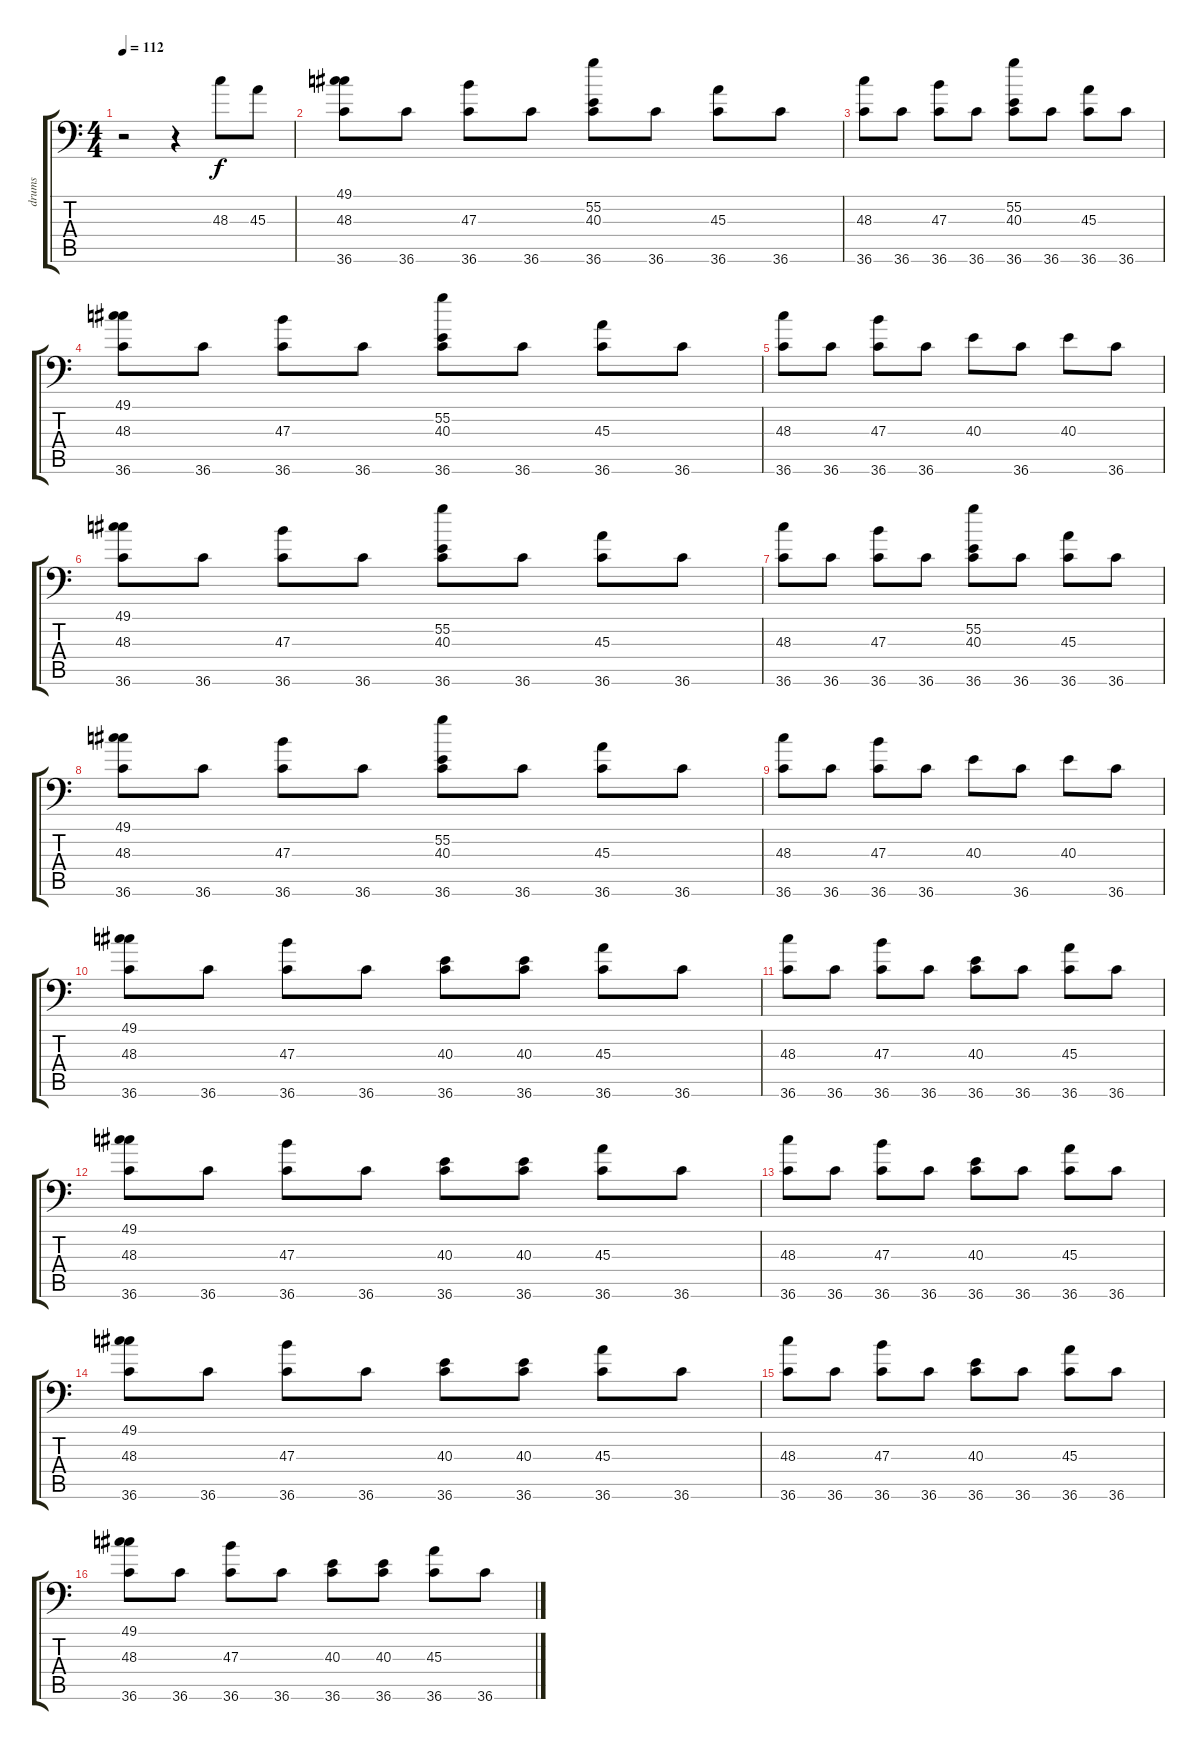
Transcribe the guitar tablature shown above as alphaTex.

\track ("drums" "drums") {instrument acousticgrandpiano}
\staff {score tabs}
\tuning (C-1 C-1 C-1 C-1 C-1 C-1) {hide}
\ts (4 4)
\tempo 112
\clef f4
\ks c
r.2{dy f} r.4 48.3.8 45.3.8 |
(49.1 48.3 36.6).8 36.6.8 (47.3 36.6).8 36.6.8 (55.2 40.3 36.6).8 36.6.8 (45.3 36.6).8 36.6.8 |
(48.3 36.6).8 36.6.8 (47.3 36.6).8 36.6.8 (55.2 40.3 36.6).8 36.6.8 (45.3 36.6).8 36.6.8 |
(49.1 48.3 36.6).8 36.6.8 (47.3 36.6).8 36.6.8 (55.2 40.3 36.6).8 36.6.8 (45.3 36.6).8 36.6.8 |
(48.3 36.6).8 36.6.8 (47.3 36.6).8 36.6.8 40.3.8 36.6.8 40.3.8 36.6.8 |
(49.1 48.3 36.6).8 36.6.8 (47.3 36.6).8 36.6.8 (55.2 40.3 36.6).8 36.6.8 (45.3 36.6).8 36.6.8 |
(48.3 36.6).8 36.6.8 (47.3 36.6).8 36.6.8 (55.2 40.3 36.6).8 36.6.8 (45.3 36.6).8 36.6.8 |
(49.1 48.3 36.6).8 36.6.8 (47.3 36.6).8 36.6.8 (55.2 40.3 36.6).8 36.6.8 (45.3 36.6).8 36.6.8 |
(48.3 36.6).8 36.6.8 (47.3 36.6).8 36.6.8 40.3.8 36.6.8 40.3.8 36.6.8 |
(49.1 48.3 36.6).8 36.6.8 (47.3 36.6).8 36.6.8 (40.3 36.6).8 (40.3 36.6).8 (45.3 36.6).8 36.6.8 |
(48.3 36.6).8 36.6.8 (47.3 36.6).8 36.6.8 (40.3 36.6).8 36.6.8 (45.3 36.6).8 36.6.8 |
(49.1 48.3 36.6).8 36.6.8 (47.3 36.6).8 36.6.8 (40.3 36.6).8 (40.3 36.6).8 (45.3 36.6).8 36.6.8 |
(48.3 36.6).8 36.6.8 (47.3 36.6).8 36.6.8 (40.3 36.6).8 36.6.8 (45.3 36.6).8 36.6.8 |
(49.1 48.3 36.6).8 36.6.8 (47.3 36.6).8 36.6.8 (40.3 36.6).8 (40.3 36.6).8 (45.3 36.6).8 36.6.8 |
(48.3 36.6).8 36.6.8 (47.3 36.6).8 36.6.8 (40.3 36.6).8 36.6.8 (45.3 36.6).8 36.6.8 |
(49.1 48.3 36.6).8 36.6.8 (47.3 36.6).8 36.6.8 (40.3 36.6).8 (40.3 36.6).8 (45.3 36.6).8 36.6.8
